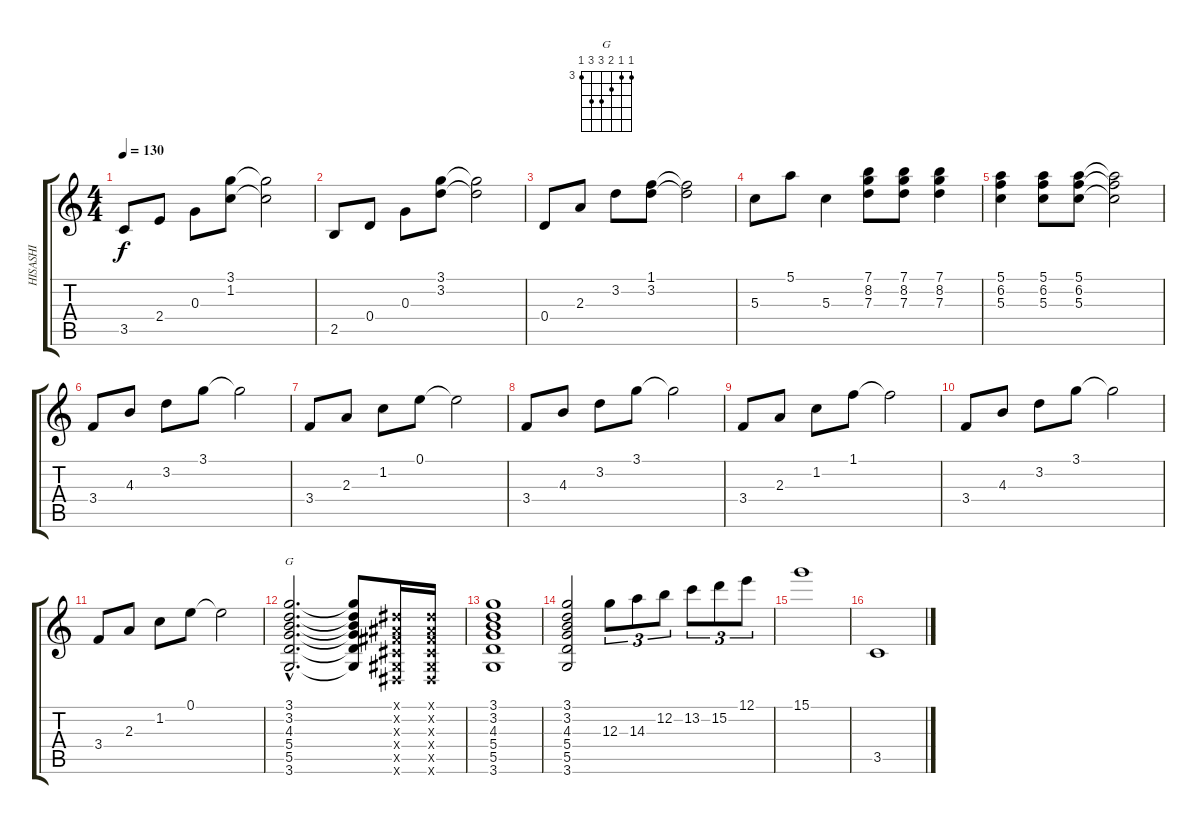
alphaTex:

\track ("HISASHI" "HISASHI") {instrument overdrivenguitar}
\staff {score tabs}
\tuning (E4 B3 G3 D3 A2 E2) {hide}
\chord ("G" 3 3 4 5 5 3) {firstfret 3}
\ts (4 4)
\tempo 130
\clef g2
\ks c
3.5.8{dy f} 2.4.8 0.3.8 (3.1 1.2).8 (3.1{t} 1.2{t}).2 |
2.5.8 0.4.8 0.3.8 (3.1 3.2).8 (3.1{t} 3.2{t}).2 |
0.4.8 2.3.8 3.2.8 (1.1 3.2).8 (1.1{t} 3.2{t}).2 |
5.3.8 5.1.8 5.3.4 (7.1 8.2 7.3).8 (7.1 8.2 7.3).8 (7.1 8.2 7.3).4 |
(5.1 6.2 5.3).4 (5.1 6.2 5.3).8 (5.1 6.2 5.3).8 (5.1{t} 6.2{t} 5.3{t}).2 |
3.4.8 4.3.8 3.2.8 3.1.8 3.1{t}.2 |
3.4.8 2.3.8 1.2.8 0.1.8 0.1{t}.2 |
3.4.8 4.3.8 3.2.8 3.1.8 3.1{t}.2 |
3.4.8 2.3.8 1.2.8 1.1.8 1.1{t}.2 |
3.4.8 4.3.8 3.2.8 3.1.8 3.1{t}.2 |
3.4.8 2.3.8 1.2.8 0.1.8 0.1{t}.2 |
(3.1{hac} 3.2{hac} 4.3{hac} 5.4{hac} 5.5{hac} 3.6{hac}).2{d ch "G"} (3.1{t} 3.2{t} 4.3{t} 5.4{t} 5.5{t} 3.6{t}).8 (-1.1{x} -1.2{x} -1.3{x} -1.4{x} -1.5{x} -1.6{x}).16 (-1.1{x} -1.2{x} -1.3{x} -1.4{x} -1.5{x} -1.6{x}).16 |
(3.1 3.2 4.3 5.4 5.5 3.6).1 |
(3.1 3.2 4.3 5.4 5.5 3.6).2 12.3.8{tu (3 2)} 14.3.8{tu (3 2)} 12.2.8{tu (3 2)} 13.2.8{tu (3 2)} 15.2.8{tu (3 2)} 12.1.8{tu (3 2)} |
15.1.1 |
3.5.1
